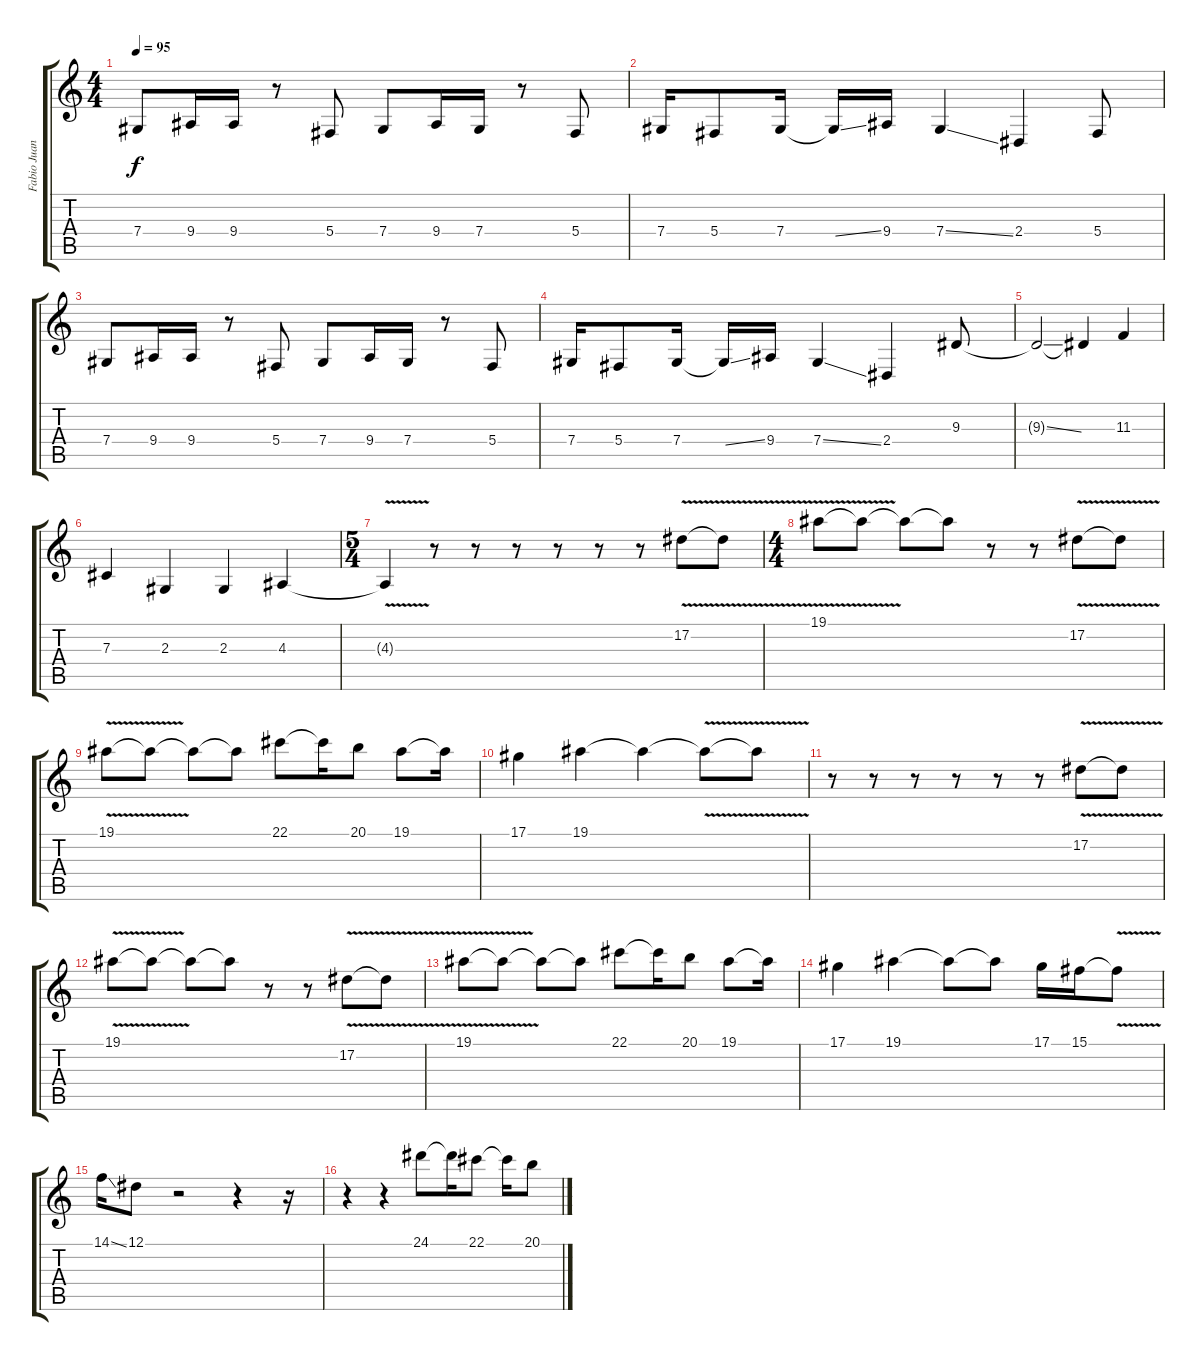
\track ("Fabio Juan" "Fabio Juan") {instrument lead6voice}
\staff {score tabs}
\tuning (Eb4 Bb3 Gb3 Db3 Ab2 Eb2) {hide}
\ts (4 4)
\tempo 95
\clef g2
\ks c
7.4.8{dy f} 9.4.16 9.4.16 r.8 5.4.8 7.4.8 9.4.16 7.4.16 r.8 5.4.8 |
7.4.16 5.4.8 7.4.16 7.4{ss t}.16 9.4.16 7.4{ss}.4 2.4.4 5.4.8 |
7.4.8 9.4.16 9.4.16 r.8 5.4.8 7.4.8 9.4.16 7.4.16 r.8 5.4.8 |
7.4.16 5.4.8 7.4.16 7.4{ss t}.16 9.4.16 7.4{ss}.4 2.4.4 9.3.8 |
9.3{ss t}.2 9.3{t}.4 11.3.4 |
7.3.4 2.3.4 2.3.4 4.3.4 |
\ts (5 4)
4.3{v t}.4 r.8 r.8 r.8 r.8 r.8 r.8 17.2{v}.8 17.2{t}.8 |
\ts (4 4)
19.1{v}.8 19.1{t}.8 19.1{t}.8 19.1{t}.8 r.8 r.8 17.2{v}.8 17.2{t}.8 |
19.1{v}.8 19.1{t}.8 19.1{t}.8 19.1{t}.8 22.1.8 22.1{t}.16 20.1.8 19.1.8 19.1{t}.16 |
17.1.4 19.1.4 19.1{t}.4 19.1{v t}.8 19.1{v t}.8 |
r.8 r.8 r.8 r.8 r.8 r.8 17.2{v}.8 17.2{t}.8 |
19.1{v}.8 19.1{t}.8 19.1{t}.8 19.1{t}.8 r.8 r.8 17.2{v}.8 17.2{t}.8 |
19.1{v}.8 19.1{t}.8 19.1{t}.8 19.1{t}.8 22.1.8 22.1{t}.16 20.1.8 19.1.8 19.1{t}.16 |
17.1.4 19.1.4 19.1{t}.8 19.1{t}.8 17.1.16 15.1.16 15.1{v t}.8 |
14.1{ss}.16 12.1.8 r.2 r.4 r.16 |
r.4 r.4 24.1.8 24.1{t}.16 22.1.8 22.1{t}.16 20.1.8
